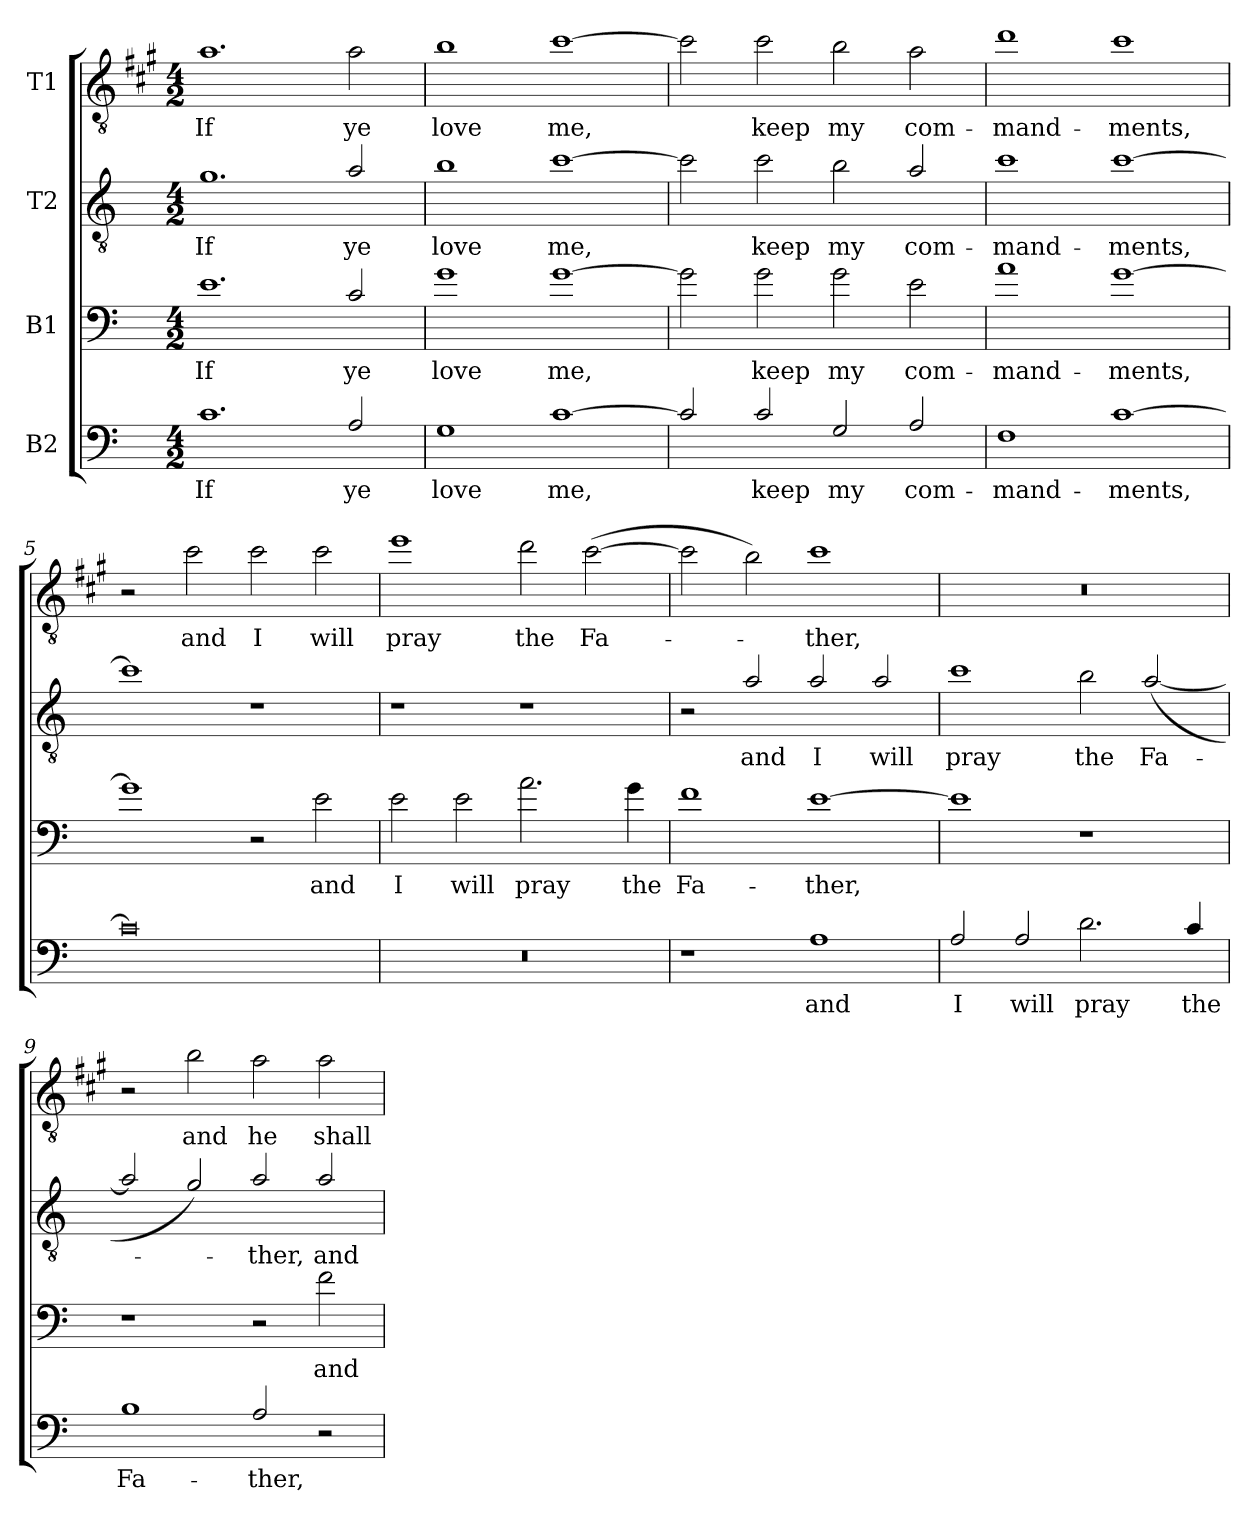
**kern	**text	**kern	**text	**kern	**text	**kern	**text
*part4	*part4	*part3	*part3	*part2	*part2	*part1	*part1
*staff4	*staff4	*staff3	*staff3	*staff2	*staff2	*staff1	*staff1
*I"B2	*	*I"B1	*	*I"T2	*	*I"T1	*
*clefF4	*	*clefF4	*	*clefGv2	*	*clefGv2	*
*ITrd12c21	*	*ITrd8c14	*	*ITrd8c14	*	*ITrd5c9	*
*k[]	*	*k[]	*	*k[]	*	*k[]	*
*M4/2	*	*M4/2	*	*M4/2	*	*M4/2	*
*MM192	*	*MM192	*	*MM192	*	*MM192	*
=1	=1	=1	=1	=1	=1	=1	=1
!	!LO:LY:b	!	!LO:LY:b	!	!LO:LY:b	!	!LO:LY:b
1.C	If	1.E	If	1.G	If	1.c	If
!	!LO:LY:b	!	!LO:LY:b	!	!LO:LY:b	!	!LO:LY:b
2AA/	ye	2C/	ye	2A/	ye	2c\	ye
=2	=2	=2	=2	=2	=2	=2	=2
!	!LO:LY:b	!	!LO:LY:b	!	!LO:LY:b	!	!LO:LY:b
1GG	love	1G	love	1B	love	1d	love
!	!LO:LY:b	!	!LO:LY:b	!	!LO:LY:b	!	!LO:LY:b
[1C	me,	[1G	me,	[1c	me,	[1e	me,
=3	=3	=3	=3	=3	=3	=3	=3
2C/]	.	2G\]	.	2c\]	.	2e\]	.
!	!LO:LY:b	!	!LO:LY:b	!	!LO:LY:b	!	!LO:LY:b
2C/	keep	2G\	keep	2c\	keep	2e\	keep
!	!LO:LY:b	!	!LO:LY:b	!	!LO:LY:b	!	!LO:LY:b
2GG/	my	2G\	my	2B\	my	2d\	my
!	!LO:LY:b	!	!LO:LY:b	!	!LO:LY:b	!	!LO:LY:b
2AA/	com-	2E\	com-	2A/	com-	2c\	com-
=4	=4	=4	=4	=4	=4	=4	=4
!	!LO:LY:b	!	!LO:LY:b	!	!LO:LY:b	!	!LO:LY:b
1FF	-mand-	1A	-mand-	1c	-mand-	1f	-mand-
!	!LO:LY:b	!	!LO:LY:b	!	!LO:LY:b	!	!LO:LY:b
[1C	-ments,	[1G	-ments,	[1c	-ments,	1e	-ments,
=5	=5	=5	=5	=5	=5	=5	=5
0C]	.	1G]	.	1c]	.	2r	.
!	!	!	!	!	!	!	!LO:LY:b
.	.	.	.	.	.	2e\	and
!	!	!	!	!	!	!	!LO:LY:b
.	.	2r	.	1r	.	2e\	I
!	!	!	!LO:LY:b	!	!	!	!LO:LY:b
.	.	2E\	and	.	.	2e\	will
!!LO:LB:g=z
=6	=6	=6	=6	=6	=6	=6	=6
!	!	!	!LO:LY:b	!	!	!	!LO:LY:b
0r	.	2E\	I	1r	.	1g	pray
!	!	!	!LO:LY:b	!	!	!	!
.	.	2E\	will	.	.	.	.
!	!	!	!LO:LY:b	!	!	!	!LO:LY:b
.	.	2.A\	pray	1r	.	2f\	the
!	!	!	!	!	!	!	!LO:LY:b
.	.	.	.	.	.	(>[2e\	Fa-
!	!	!	!LO:LY:b	!	!	!	!
.	.	4G\	the	.	.	.	.
=7	=7	=7	=7	=7	=7	=7	=7
!	!	!	!LO:LY:b	!	!	!	!
1r	.	1F	Fa-	2r	.	2e\]	.
!	!	!	!	!	!LO:LY:b	!	!
.	.	.	.	2A/	and	2d\)	.
!	!LO:LY:b	!	!LO:LY:b	!	!LO:LY:b	!	!LO:LY:b
1AA	and	[1E	-ther,	2A/	I	1e	-ther,
!	!	!	!	!	!LO:LY:b	!	!
.	.	.	.	2A/	will	.	.
=8	=8	=8	=8	=8	=8	=8	=8
!	!LO:LY:b	!	!	!	!LO:LY:b	!	!
2AA/	I	1E]	.	1c	pray	0r	.
!	!LO:LY:b	!	!	!	!	!	!
2AA/	will	.	.	.	.	.	.
!	!LO:LY:b	!	!	!	!LO:LY:b	!	!
2.D\	pray	1r	.	2B\	the	.	.
!	!	!	!	!	!LO:LY:b	!	!
.	.	.	.	(<[2A/	Fa-	.	.
!	!LO:LY:b	!	!	!	!	!	!
4C/	the	.	.	.	.	.	.
=9	=9	=9	=9	=9	=9	=9	=9
!	!LO:LY:b	!	!	!	!	!	!
1BB	Fa-	1r	.	2A/]	.	2r	.
!	!	!	!	!	!	!	!LO:LY:b
.	.	.	.	2G/)	.	2d\	and
!	!LO:LY:b	!	!	!	!LO:LY:b	!	!LO:LY:b
2AA/	-ther,	2r	.	2A/	-ther,	2c\	he
!	!	!	!LO:LY:b	!	!LO:LY:b	!	!LO:LY:b
2r	.	2F\	and	2A/	and	2c\	shall
=	=	=	=	=	=	=	=
*-	*-	*-	*-	*-	*-	*-	*-
